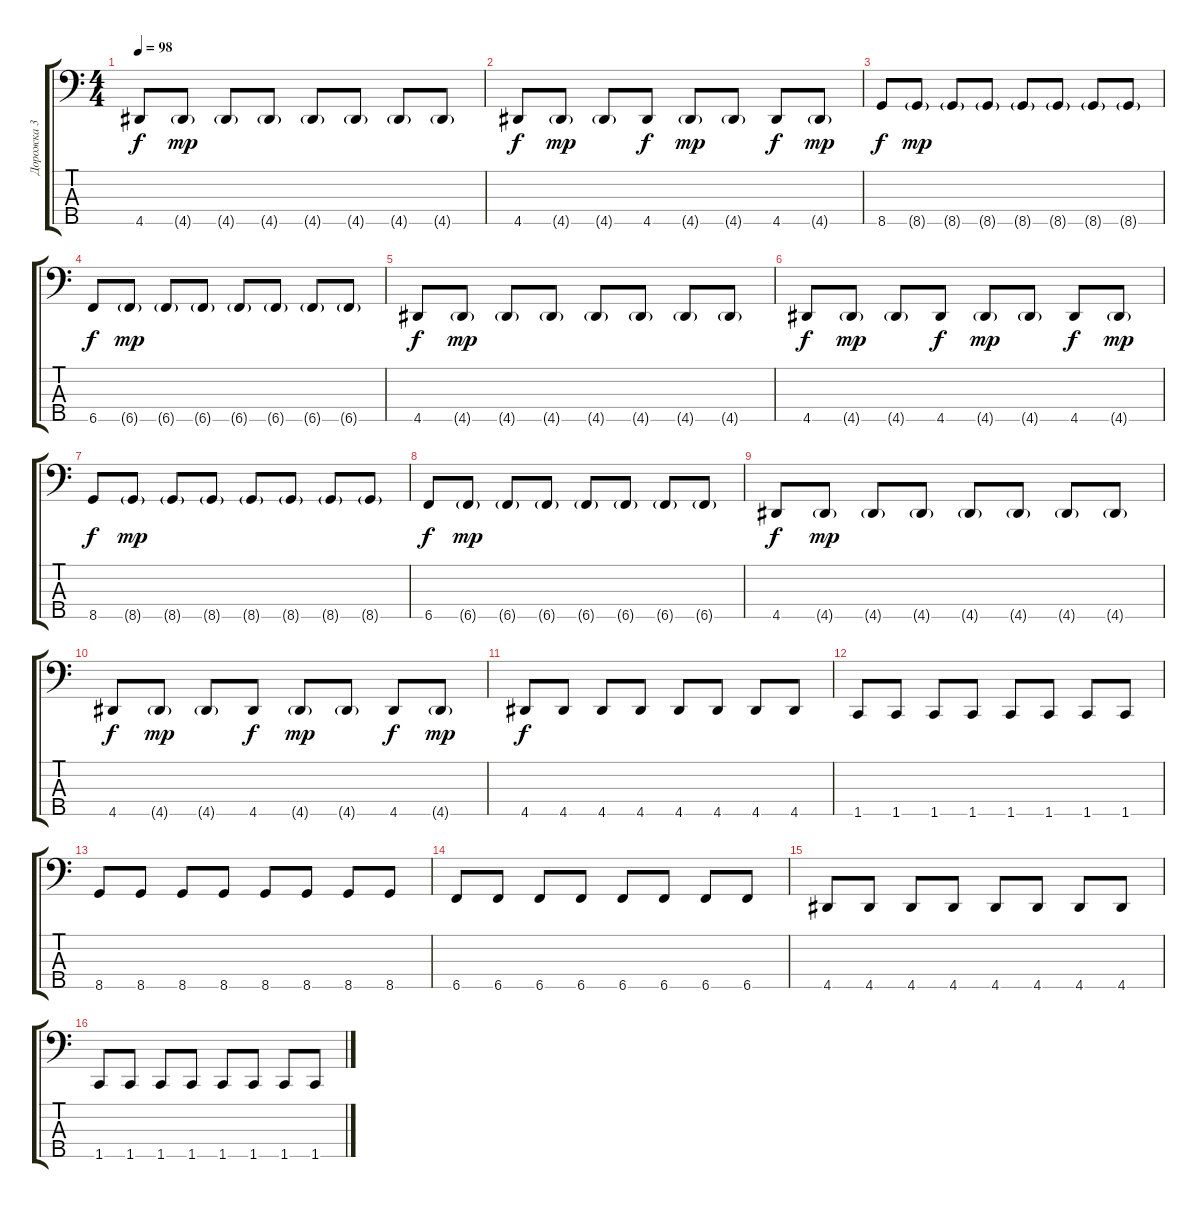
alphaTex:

\track ("Дорожка 3" "Дорожка 3") {instrument electricbassfinger}
\staff {score tabs}
\tuning (G2 D2 A1 E1 B0) {hide}
\ts (4 4)
\tempo 98
\clef f4
\ks c
4.5.8{dy f} 4.5{g}.8{dy mp} 4.5{g}.8 4.5{g}.8 4.5{g}.8 4.5{g}.8 4.5{g}.8 4.5{g}.8 |
4.5.8{dy f} 4.5{g}.8{dy mp} 4.5{g}.8 4.5.8{dy f} 4.5{g}.8{dy mp} 4.5{g}.8 4.5.8{dy f} 4.5{g}.8{dy mp} |
8.5.8{dy f} 8.5{g}.8{dy mp} 8.5{g}.8 8.5{g}.8 8.5{g}.8 8.5{g}.8 8.5{g}.8 8.5{g}.8 |
6.5.8{dy f} 6.5{g}.8{dy mp} 6.5{g}.8 6.5{g}.8 6.5{g}.8 6.5{g}.8 6.5{g}.8 6.5{g}.8 |
4.5.8{dy f} 4.5{g}.8{dy mp} 4.5{g}.8 4.5{g}.8 4.5{g}.8 4.5{g}.8 4.5{g}.8 4.5{g}.8 |
4.5.8{dy f} 4.5{g}.8{dy mp} 4.5{g}.8 4.5.8{dy f} 4.5{g}.8{dy mp} 4.5{g}.8 4.5.8{dy f} 4.5{g}.8{dy mp} |
8.5.8{dy f} 8.5{g}.8{dy mp} 8.5{g}.8 8.5{g}.8 8.5{g}.8 8.5{g}.8 8.5{g}.8 8.5{g}.8 |
6.5.8{dy f} 6.5{g}.8{dy mp} 6.5{g}.8 6.5{g}.8 6.5{g}.8 6.5{g}.8 6.5{g}.8 6.5{g}.8 |
4.5.8{dy f} 4.5{g}.8{dy mp} 4.5{g}.8 4.5{g}.8 4.5{g}.8 4.5{g}.8 4.5{g}.8 4.5{g}.8 |
4.5.8{dy f} 4.5{g}.8{dy mp} 4.5{g}.8 4.5.8{dy f} 4.5{g}.8{dy mp} 4.5{g}.8 4.5.8{dy f} 4.5{g}.8{dy mp} |
4.5.8{dy f} 4.5.8 4.5.8 4.5.8 4.5.8 4.5.8 4.5.8 4.5.8 |
1.5.8 1.5.8 1.5.8 1.5.8 1.5.8 1.5.8 1.5.8 1.5.8 |
8.5.8 8.5.8 8.5.8 8.5.8 8.5.8 8.5.8 8.5.8 8.5.8 |
6.5.8 6.5.8 6.5.8 6.5.8 6.5.8 6.5.8 6.5.8 6.5.8 |
4.5.8 4.5.8 4.5.8 4.5.8 4.5.8 4.5.8 4.5.8 4.5.8 |
1.5.8 1.5.8 1.5.8 1.5.8 1.5.8 1.5.8 1.5.8 1.5.8
